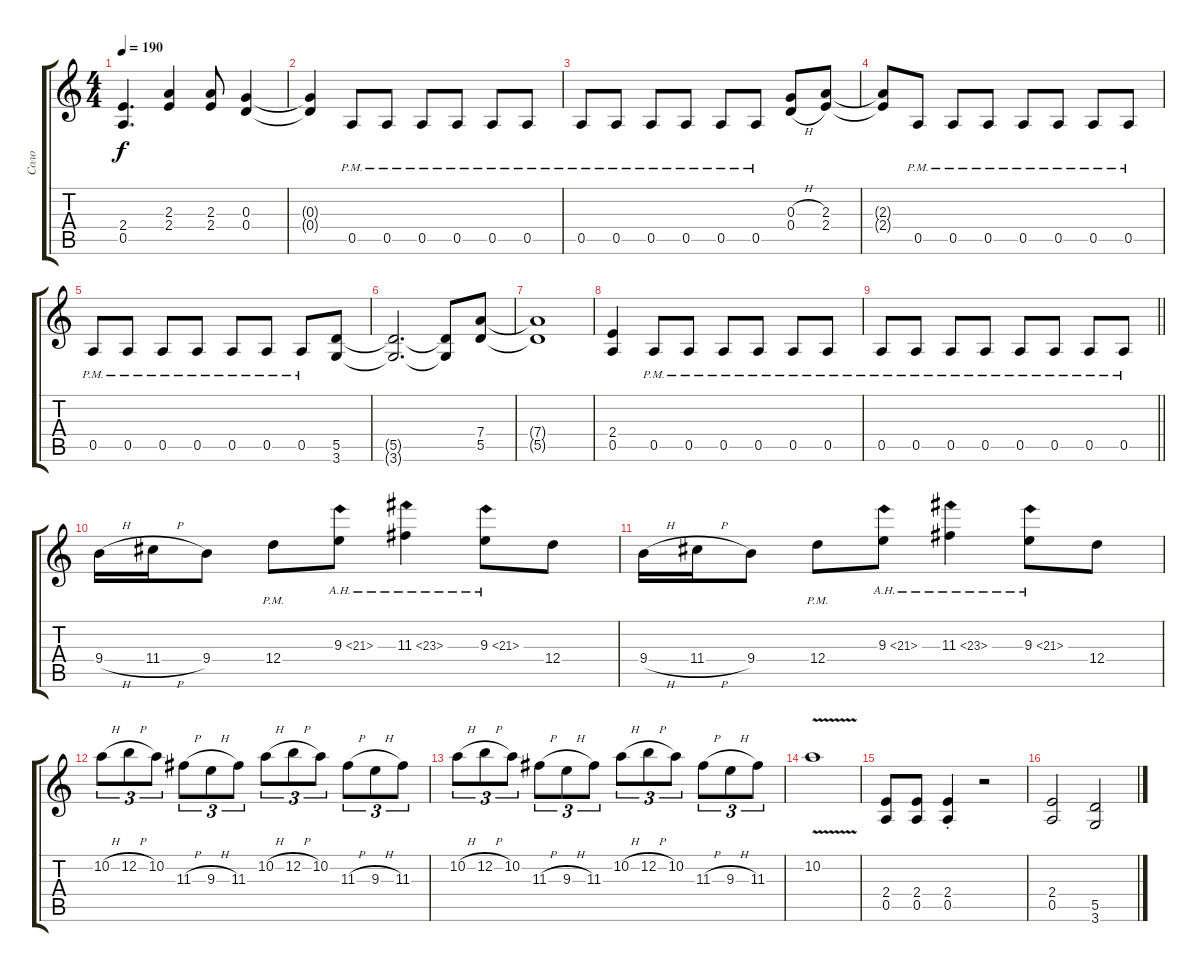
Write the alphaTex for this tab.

\track ("Соло" "Соло") {instrument distortionguitar}
\staff {score tabs}
\tuning (E4 B3 G3 D3 A2 E2) {hide}
\ts (4 4)
\tempo 190
\clef g2
\ks c
(2.4 0.5).4{d dy f} (2.3 2.4).4 (2.3 2.4).8 (0.3 0.4).4 |
(0.3{t} 0.4{t}).4 0.5{pm}.8 0.5{pm}.8 0.5{pm}.8 0.5{pm}.8 0.5{pm}.8 0.5{pm}.8 |
0.5{pm}.8 0.5{pm}.8 0.5{pm}.8 0.5{pm}.8 0.5{pm}.8 0.5{pm}.8 (0.3{h} 0.4{h}).8 (2.3 2.4).8 |
(2.3{t} 2.4{t}).8 0.5{pm}.8 0.5{pm}.8 0.5{pm}.8 0.5{pm}.8 0.5{pm}.8 0.5{pm}.8 0.5{pm}.8 |
0.5{pm}.8 0.5{pm}.8 0.5{pm}.8 0.5{pm}.8 0.5{pm}.8 0.5{pm}.8 0.5{pm}.8 (5.5 3.6).8 |
(5.5{t} 3.6{t}).2{d} (5.5{t} 3.6{t}).8 (7.4 5.5).8 |
(7.4{t} 5.5{t}).1 |
(2.4 0.5).4 0.5{pm}.8 0.5{pm}.8 0.5{pm}.8 0.5{pm}.8 0.5{pm}.8 0.5{pm}.8 |
\barLineRight lightlight
0.5{pm}.8 0.5{pm}.8 0.5{pm}.8 0.5{pm}.8 0.5{pm}.8 0.5{pm}.8 0.5{pm}.8 0.5{pm}.8 |
9.4{h}.16{volume 7} 11.4{h}.16 9.4.8 12.4{pm}.8 9.3{ah 12}.8 11.3{ah 12}.4 9.3{ah 12}.8 12.4.8 |
9.4{h}.16 11.4{h}.16 9.4.8 12.4{pm}.8 9.3{ah 12}.8 11.3{ah 12}.4 9.3{ah 12}.8 12.4.8 |
10.2{h}.8{tu (3 2)} 12.2{h}.8{tu (3 2)} 10.2.8{tu (3 2)} 11.3{h}.8{tu (3 2)} 9.3{h}.8{tu (3 2)} 11.3.8{tu (3 2)} 10.2{h}.8{tu (3 2)} 12.2{h}.8{tu (3 2)} 10.2.8{tu (3 2)} 11.3{h}.8{tu (3 2)} 9.3{h}.8{tu (3 2)} 11.3.8{tu (3 2)} |
10.2{h}.8{tu (3 2)} 12.2{h}.8{tu (3 2)} 10.2.8{tu (3 2)} 11.3{h}.8{tu (3 2)} 9.3{h}.8{tu (3 2)} 11.3.8{tu (3 2)} 10.2{h}.8{tu (3 2)} 12.2{h}.8{tu (3 2)} 10.2.8{tu (3 2)} 11.3{h}.8{tu (3 2)} 9.3{h}.8{tu (3 2)} 11.3.8{tu (3 2)} |
10.2{v}.1 |
(2.4 0.5).8 (2.4 0.5).8 (2.4{st} 0.5{st}).4 r.2 |
(2.4 0.5).2 (5.5 3.6).2
